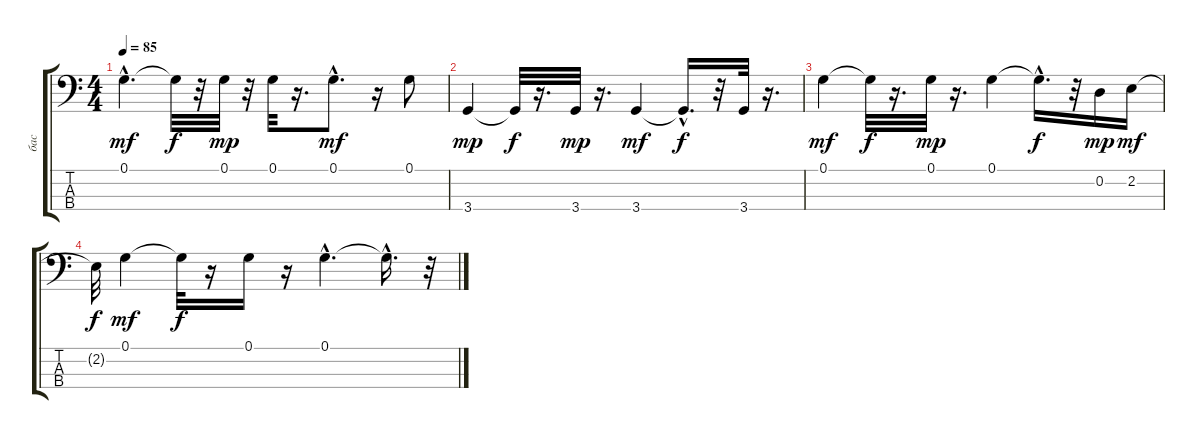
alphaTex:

\track ("бас" "бас") {instrument fretlessbass}
\staff {score tabs}
\tuning (G2 D2 A1 E1) {hide}
\ts (4 4)
\tempo 85
\clef f4
\ks c
0.1{hac}.4{d dy mf} 0.1{t}.32{dy f} r.32 0.1.32{dy mp} r.32 0.1.32 r.16{d} 0.1{hac}.8{d dy mf} r.16 0.1.8 |
3.4.4{dy mp} 3.4{t}.32{dy f} r.16{d} 3.4.32{dy mp} r.16{d} 3.4.4{dy mf} 3.4{hac t}.16{d dy f} r.32 3.4.32 r.16{d} |
0.1.4{dy mf} 0.1{t}.32{dy f} r.16{d} 0.1.32{dy mp} r.16{d} 0.1.4 0.1{hac t}.16{d dy f} r.32 0.2.16{dy mp} 2.2.16{dy mf} |
2.2{t}.32{dy f} 0.1.4{dy mf} 0.1{t}.32{dy f} r.16 0.1.16 r.16 0.1{hac}.4{d} 0.1{hac t}.16{d} r.32
